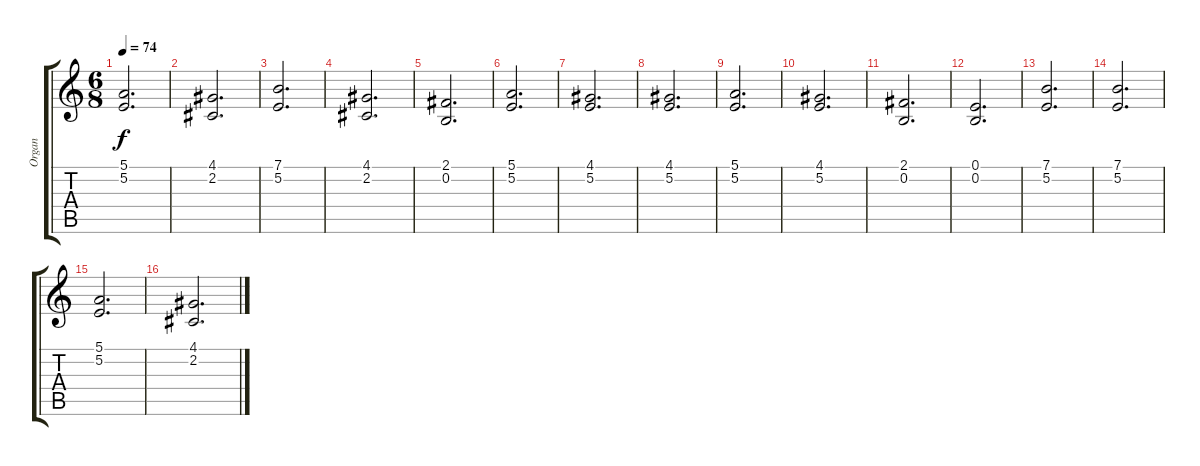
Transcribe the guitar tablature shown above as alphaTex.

\track ("Organ" "Organ") {instrument percussiveorgan}
\staff {score tabs}
\tuning (E4 B3 G3 D3 A2 E2) {hide}
\ts (6 8)
\tempo 74
\clef g2
\ks c
(5.1 5.2).2{d dy f} |
(4.1 2.2).2{d} |
(7.1 5.2).2{d} |
(4.1 2.2).2{d} |
(2.1 0.2).2{d} |
(5.1 5.2).2{d} |
(4.1 5.2).2{d} |
(4.1 5.2).2{d} |
(5.1 5.2).2{d} |
(4.1 5.2).2{d} |
(2.1 0.2).2{d} |
(0.1 0.2).2{d} |
(7.1 5.2).2{d} |
(7.1 5.2).2{d} |
(5.1 5.2).2{d} |
(4.1 2.2).2{d}
